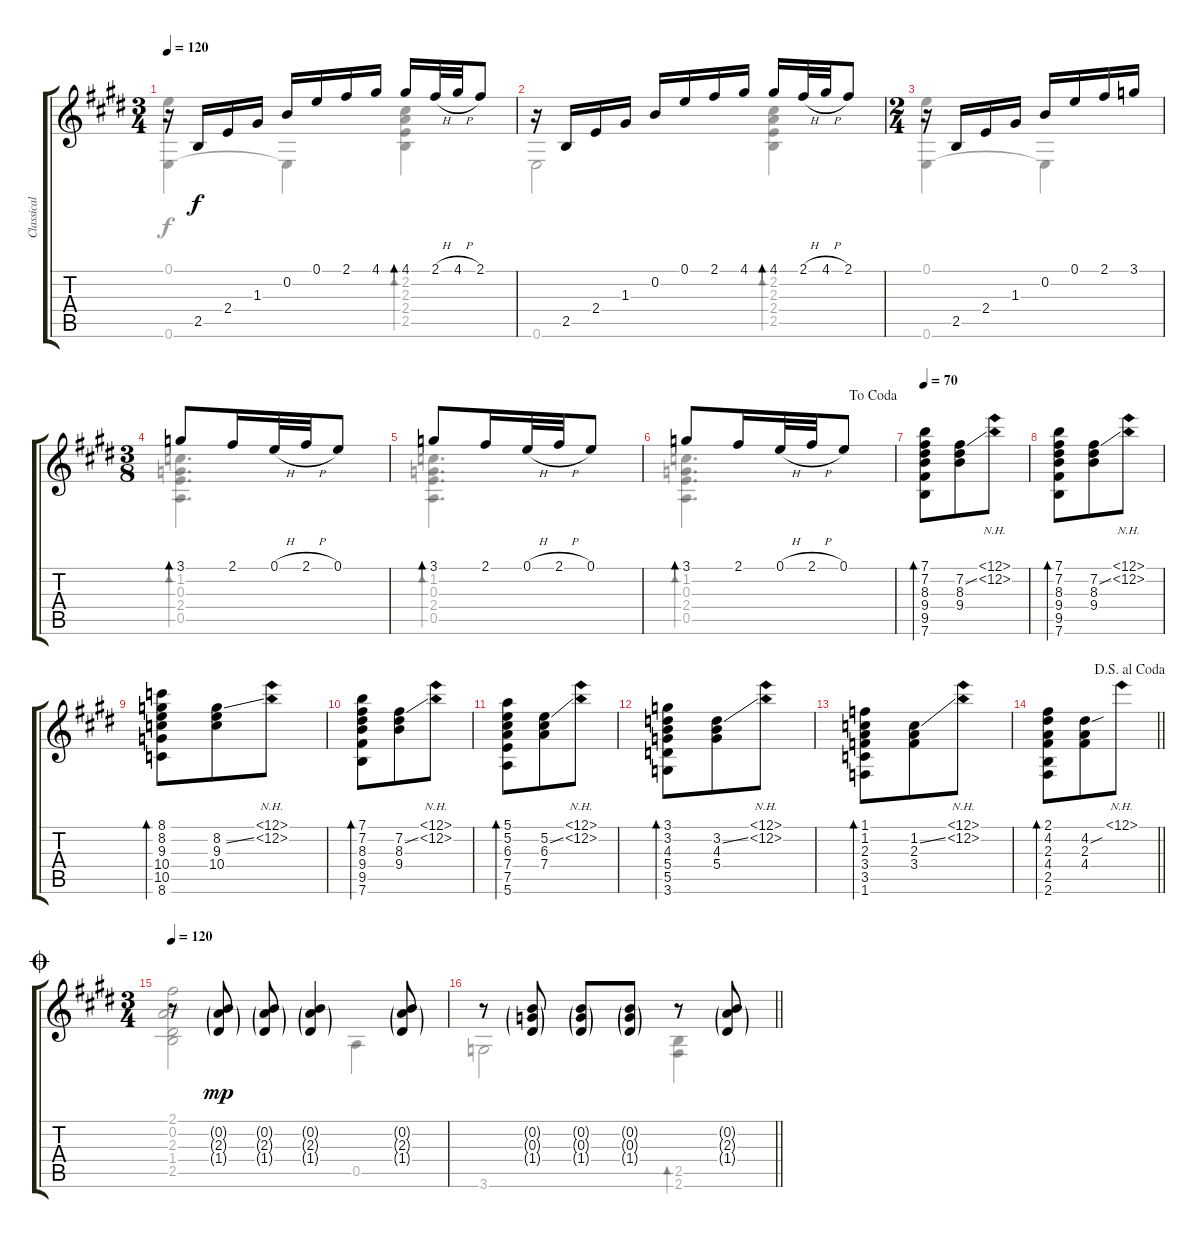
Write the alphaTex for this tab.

\track ("Classical guitar" "Classical ") {instrument acousticguitarnylon}
\staff {score tabs}
\tuning (E4 B3 G3 D3 A2 E2) {hide}
\voice
\ts (3 4)
\tempo 120
\clef g2
\ks e
r.16{dy f} 2.5.16 2.4.16 1.3.16 0.2.16 0.1.16 2.1.16 4.1.16 4.1.16{bd 30} 2.1{h}.32 4.1{h}.32 2.1.8 |
\ks c#minor
r.16 2.5.16 2.4.16 1.3.16 0.2.16 0.1.16 2.1.16 4.1.16 4.1.16{bd 30} 2.1{h}.32 4.1{h}.32 2.1.8 |
\ts (2 4)
r.16 2.5.16 2.4.16 1.3.16 0.2.16 0.1.16 2.1.16 3.1.16 |
\ts (3 8)
\ks e
3.1.8{bd 30} 2.1.16 0.1{h}.32 2.1{h}.32 0.1.8 |
\ks c#minor
3.1.8{bd 30} 2.1.16 0.1{h}.32 2.1{h}.32 0.1.8 |
\jump dacoda
3.1.8{bd 30} 2.1.16 0.1{h}.32 2.1{h}.32 0.1.8 |
\tempo 70
\ks e
(7.1 7.2 8.3 9.4 9.5 7.6).8{bd 30} (7.2{ss} 8.3 9.4).8 (12.1{nh} 12.2{nh}).8 |
\ks c#minor
(7.1 7.2 8.3 9.4 9.5 7.6).8{bd 30} (7.2{ss} 8.3 9.4).8 (12.1{nh} 12.2{nh}).8 |
(8.1 8.2 9.3 10.4 10.5 8.6).8{bd 30} (8.2{ss} 9.3 10.4).8 (12.1{nh} 12.2{nh}).8 |
(7.1 7.2 8.3 9.4 9.5 7.6).8{bd 30} (7.2{ss} 8.3 9.4).8 (12.1{nh} 12.2{nh}).8 |
\ks e
(5.1 5.2 6.3 7.4 7.5 5.6).8{bd 30} (5.2{ss} 6.3 7.4).8 (12.1{nh} 12.2{nh}).8 |
\ks c#minor
(3.1 3.2 4.3 5.4 5.5 3.6).8{bd 30} (3.2{ss} 4.3 5.4).8 (12.1{nh} 12.2{nh}).8 |
(1.1 1.2 2.3 3.4 3.5 1.6).8{bd 30} (1.2{ss} 2.3 3.4).8 (12.1{nh} 12.2{nh}).8 |
\jump dalsegnoalcoda
\barLineRight lightlight
(2.1 4.2 2.3 4.4 2.5 2.6).8{bd 30} (4.2{sou} 2.3 4.4).8 12.1{nh}.8 |
\ts (3 4)
\jump coda
\tempo 120
\ks e
r.8 (0.2{g} 2.3{g} 1.4{g}).8{dy mp} (0.2{g} 2.3{g} 1.4{g}).8 (0.2{g} 2.3{g} 1.4{g}).4 (0.2{g} 2.3{g} 1.4{g}).8 |
\barLineRight lightlight
\ks c#minor
r.8 (0.2{g} 0.3{g} 1.4{g}).8 (0.2{g} 0.3{g} 1.4{g}).8 (0.2{g} 0.3{g} 1.4{g}).8 r.8 (0.2{g} 2.3{g} 1.4{g}).8
\voice
\clef g2
\ottava regular
\simile none
\ks e
(0.1 0.6).4{dy f} 0.6{t}.4 (2.2 2.3 2.4 2.5).4{bd 30} |
\ks c#minor
0.6.2 (2.2 2.3 2.4 2.5).4{bd 30} |
(0.1 0.6).4 0.6{t}.4 |
\ks e
(1.2 0.3 2.4 0.5).4{d bd 30} |
\ks c#minor
(1.2 0.3 2.4 0.5).4{d bd 30} |
(1.2 0.3 2.4 0.5).4{d bd 30} |
\ks e
|
\ks c#minor
|
|
|
\ks e
|
\ks c#minor
|
|
\barLineRight lightlight
|
\ks e
(2.1 0.2 2.3 1.4 2.5).2 0.5.4 |
\barLineRight lightlight
\ks c#minor
3.6.2 (2.5{ss} 2.6).4{bd 30}
